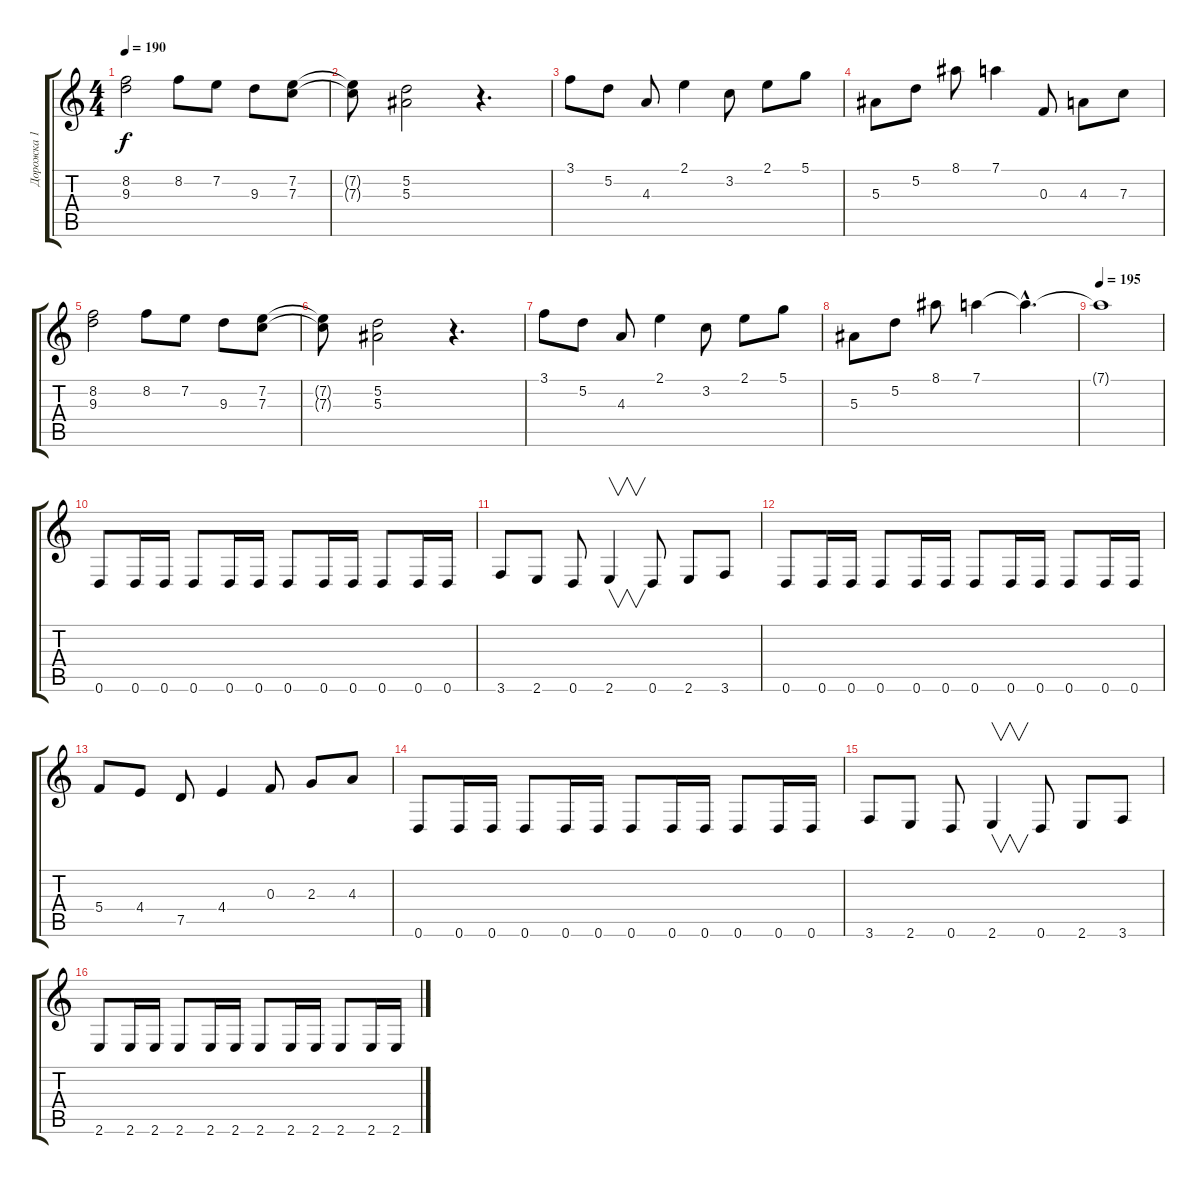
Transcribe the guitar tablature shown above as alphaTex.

\track ("Дорожка 1" "Дорожка 1") {instrument distortionguitar}
\staff {score tabs}
\tuning (D4 A3 F3 C3 G2 D2) {hide}
\ts (4 4)
\tempo 190
\clef g2
\ks c
(8.2 9.3).2{dy f instrument distortionguitar} 8.2.8 7.2.8 9.3.8 (7.2 7.3).8 |
(7.2{t} 7.3{t}).8 (5.2 5.3).2 r.4{d} |
3.1.8 5.2.8 4.3.8 2.1.4 3.2.8 2.1.8 5.1.8 |
5.3.8 5.2.8 8.1.8 7.1.4 0.3.8 4.3.8 7.3.8 |
(8.2 9.3).2 8.2.8 7.2.8 9.3.8 (7.2 7.3).8 |
(7.2{t} 7.3{t}).8 (5.2 5.3).2 r.4{d} |
3.1.8 5.2.8 4.3.8 2.1.4 3.2.8 2.1.8 5.1.8 |
5.3.8 5.2.8 8.1.8 7.1.4 7.1{hac t}.4{d} |
\tempo 195
7.1{t}.1 |
0.6.8 0.6.16 0.6.16 0.6.8 0.6.16 0.6.16 0.6.8 0.6.16 0.6.16 0.6.8 0.6.16 0.6.16 |
3.6.8 2.6.8 0.6.8 2.6.4{v} 0.6.8 2.6.8 3.6.8 |
0.6.8 0.6.16 0.6.16 0.6.8 0.6.16 0.6.16 0.6.8 0.6.16 0.6.16 0.6.8 0.6.16 0.6.16 |
5.4.8 4.4.8 7.5.8 4.4.4 0.3.8 2.3.8 4.3.8 |
0.6.8 0.6.16 0.6.16 0.6.8 0.6.16 0.6.16 0.6.8 0.6.16 0.6.16 0.6.8 0.6.16 0.6.16 |
3.6.8 2.6.8 0.6.8 2.6.4{v} 0.6.8 2.6.8 3.6.8 |
2.6.8 2.6.16 2.6.16 2.6.8 2.6.16 2.6.16 2.6.8 2.6.16 2.6.16 2.6.8 2.6.16 2.6.16
